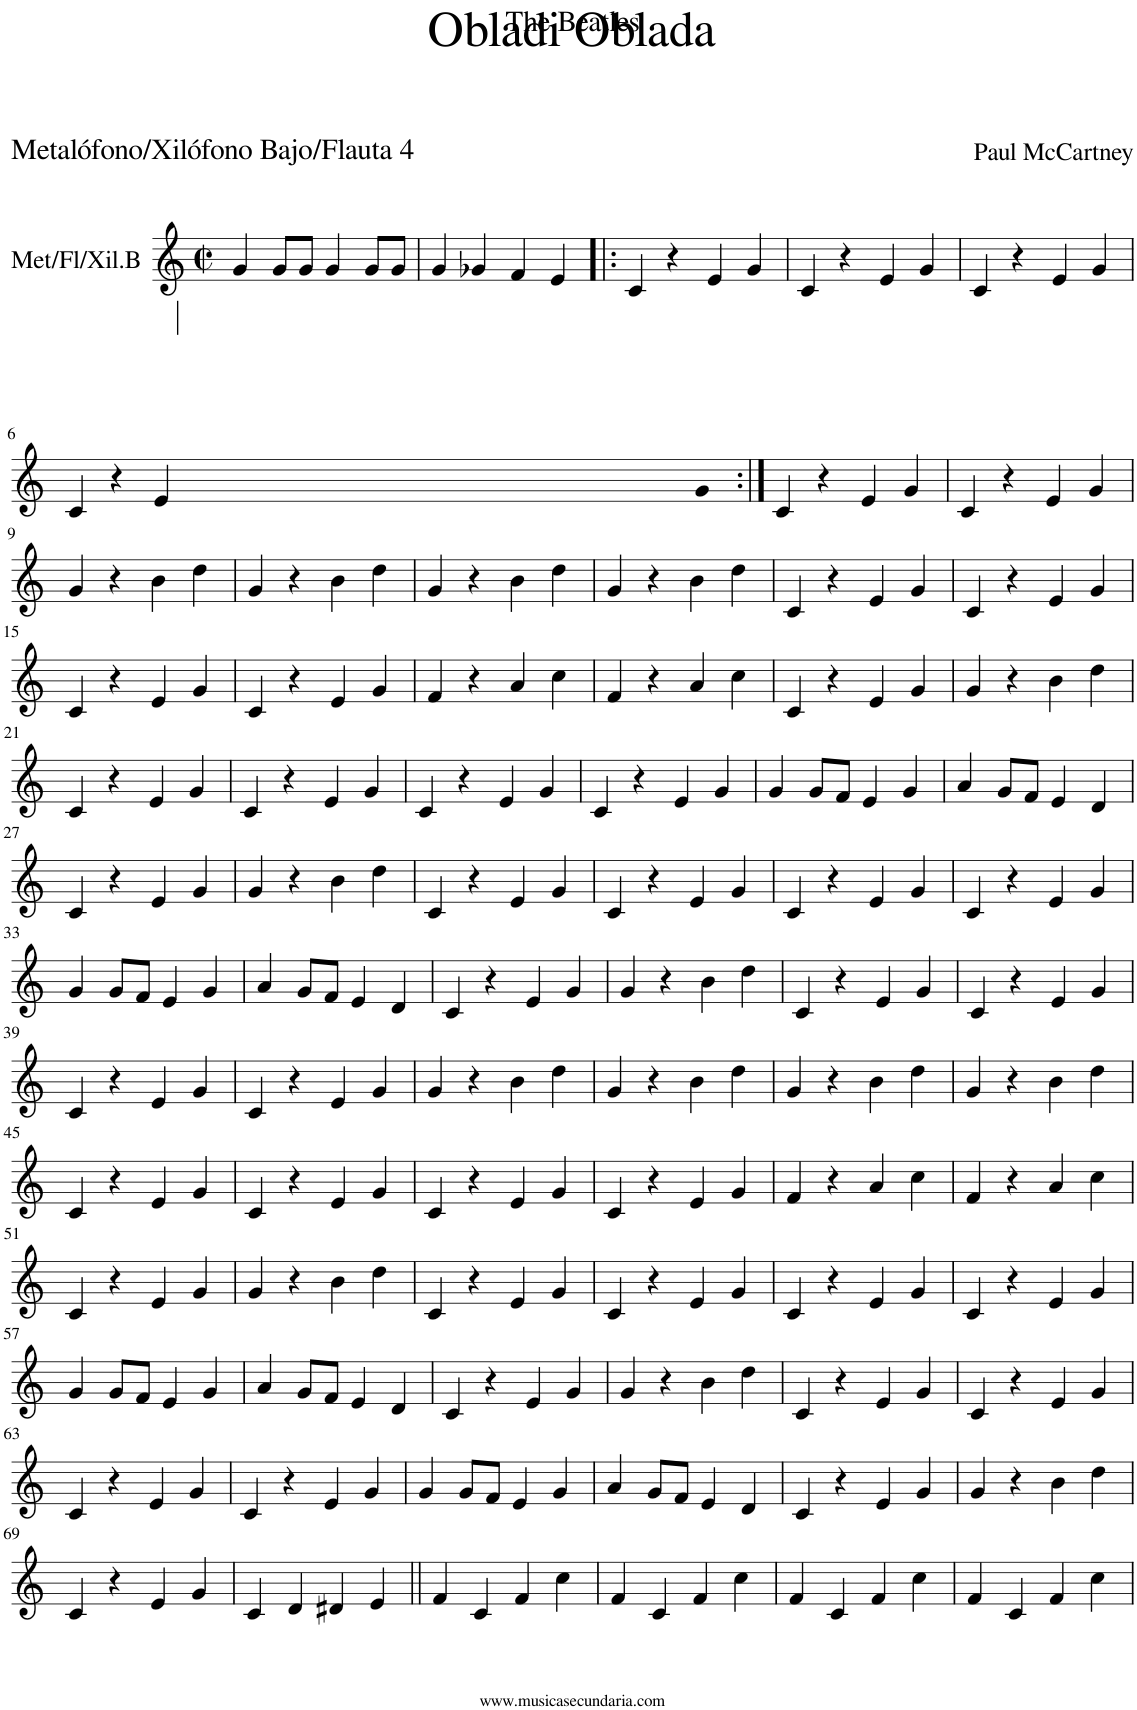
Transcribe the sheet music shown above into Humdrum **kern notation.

**kern
*part1
*staff1
*I"Met/Fl/Xil.B
*clefG2
*k[]
*M4/4
*met(c|)
=1
4g/
8g/L
8g/J
4g/
8g/L
8g/J
=2
4g/
4g-X/
4f/
4e/
=3!|:
4c/
4r
4e/
4g/
=4
4c/
4r
4e/
4g/
=5
4c/
4r
4e/
4g/
!!LO:LB:g=z
=6
4c/
4r
4e/
4g/
=7:|!
4c/
4r
4e/
4g/
=8
4c/
4r
4e/
4g/
!!LO:LB:g=z
=9
4g/
4r
4b\
4dd\
=10
4g/
4r
4b\
4dd\
=11
4g/
4r
4b\
4dd\
=12
4g/
4r
4b\
4dd\
=13
4c/
4r
4e/
4g/
=14
4c/
4r
4e/
4g/
!!LO:LB:g=z
=15
4c/
4r
4e/
4g/
=16
4c/
4r
4e/
4g/
=17
4f/
4r
4a/
4cc\
=18
4f/
4r
4a/
4cc\
=19
4c/
4r
4e/
4g/
=20
4g/
4r
4b\
4dd\
!!LO:LB:g=z
=21
4c/
4r
4e/
4g/
=22
4c/
4r
4e/
4g/
=23
4c/
4r
4e/
4g/
=24
4c/
4r
4e/
4g/
=25
4g/
8g/L
8f/J
4e/
4g/
=26
4a/
8g/L
8f/J
4e/
4d/
!!LO:LB:g=z
=27
4c/
4r
4e/
4g/
=28
4g/
4r
4b\
4dd\
=29
4c/
4r
4e/
4g/
=30
4c/
4r
4e/
4g/
=31
4c/
4r
4e/
4g/
=32
4c/
4r
4e/
4g/
!!LO:LB:g=z
=33
4g/
8g/L
8f/J
4e/
4g/
=34
4a/
8g/L
8f/J
4e/
4d/
=35
4c/
4r
4e/
4g/
=36
4g/
4r
4b\
4dd\
=37
4c/
4r
4e/
4g/
=38
4c/
4r
4e/
4g/
!!LO:LB:g=z
=39
4c/
4r
4e/
4g/
=40
4c/
4r
4e/
4g/
=41
4g/
4r
4b\
4dd\
=42
4g/
4r
4b\
4dd\
=43
4g/
4r
4b\
4dd\
=44
4g/
4r
4b\
4dd\
!!LO:LB:g=z
=45
4c/
4r
4e/
4g/
=46
4c/
4r
4e/
4g/
=47
4c/
4r
4e/
4g/
=48
4c/
4r
4e/
4g/
=49
4f/
4r
4a/
4cc\
=50
4f/
4r
4a/
4cc\
!!LO:LB:g=z
=51
4c/
4r
4e/
4g/
=52
4g/
4r
4b\
4dd\
=53
4c/
4r
4e/
4g/
=54
4c/
4r
4e/
4g/
=55
4c/
4r
4e/
4g/
=56
4c/
4r
4e/
4g/
!!LO:LB:g=z
=57
4g/
8g/L
8f/J
4e/
4g/
=58
4a/
8g/L
8f/J
4e/
4d/
=59
4c/
4r
4e/
4g/
=60
4g/
4r
4b\
4dd\
=61
4c/
4r
4e/
4g/
=62
4c/
4r
4e/
4g/
!!LO:LB:g=z
=63
4c/
4r
4e/
4g/
=64
4c/
4r
4e/
4g/
=65
4g/
8g/L
8f/J
4e/
4g/
=66
4a/
8g/L
8f/J
4e/
4d/
=67
4c/
4r
4e/
4g/
=68
4g/
4r
4b\
4dd\
!!LO:LB:g=z
=69
4c/
4r
4e/
4g/
=70
4c/
4d/
4d#X/
4e/
=71||
4f/
4c/
4f/
4cc\
=72
4f/
4c/
4f/
4cc\
=73
4f/
4c/
4f/
4cc\
=74
4f/
4c/
4f/
4cc\
=
*-
